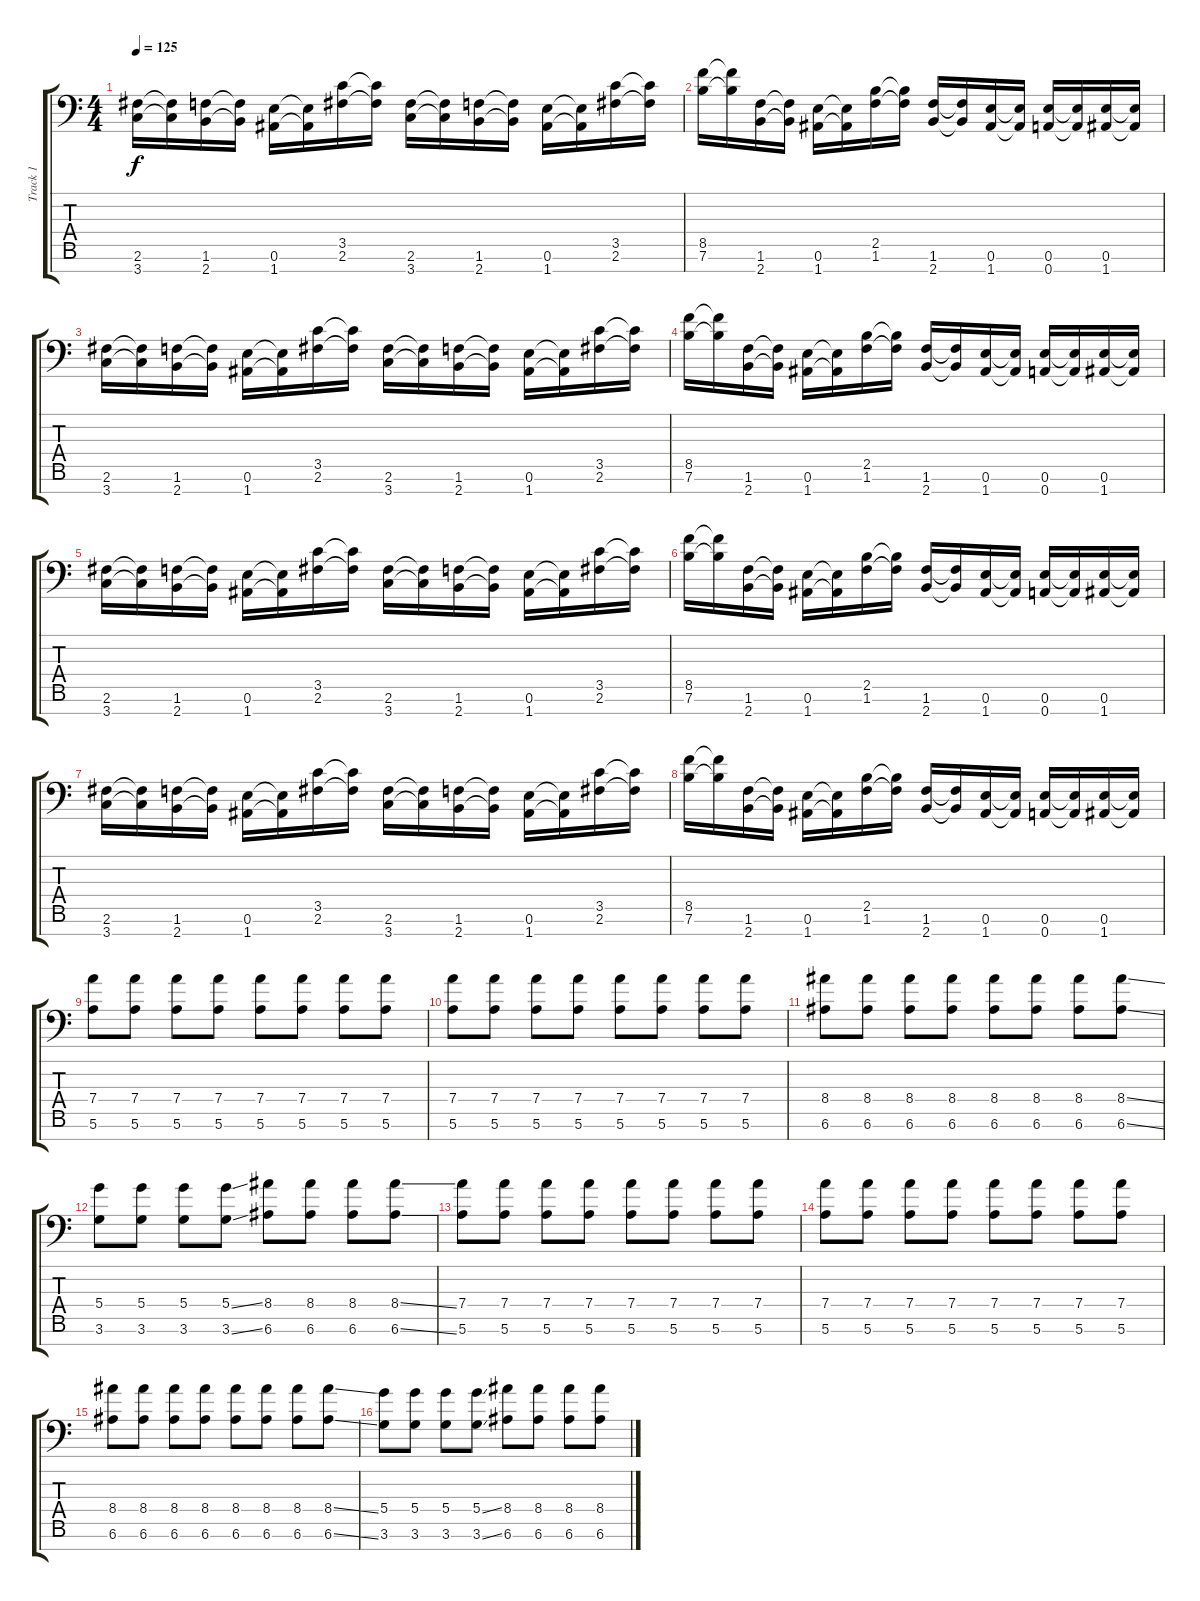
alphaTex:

\track ("Track 1" "Track 1") {instrument distortionguitar}
\staff {score tabs}
\tuning (E4 B3 G3 D3 A2 E2 A1) {hide}
\ts (4 4)
\tempo 125
\clef f4
\ks c
(2.6 3.7).16{dy f} (2.6{t} 3.7{t}).16 (1.6 2.7).16 (1.6{t} 2.7{t}).16 (0.6 1.7).16 (0.6{t} 1.7{t}).16 (3.5 2.6).16 (3.5{t} 2.6{t}).16 (2.6 3.7).16 (2.6{t} 3.7{t}).16 (1.6 2.7).16 (1.6{t} 2.7{t}).16 (0.6 1.7).16 (0.6{t} 1.7{t}).16 (3.5 2.6).16 (3.5{t} 2.6{t}).16 |
(8.5 7.6).16 (8.5{t} 7.6{t}).16 (1.6 2.7).16 (1.6{t} 2.7{t}).16 (0.6 1.7).16 (0.6{t} 1.7{t}).16 (2.5 1.6).16 (2.5{t} 1.6{t}).16 (1.6 2.7).16 (1.6{t} 2.7{t}).16 (0.6 1.7).16 (0.6{t} 1.7{t}).16 (0.6 0.7).16 (0.6{t} 0.7{t}).16 (0.6 1.7).16 (0.6{t} 1.7{t}).16 |
(2.6 3.7).16 (2.6{t} 3.7{t}).16 (1.6 2.7).16 (1.6{t} 2.7{t}).16 (0.6 1.7).16 (0.6{t} 1.7{t}).16 (3.5 2.6).16 (3.5{t} 2.6{t}).16 (2.6 3.7).16 (2.6{t} 3.7{t}).16 (1.6 2.7).16 (1.6{t} 2.7{t}).16 (0.6 1.7).16 (0.6{t} 1.7{t}).16 (3.5 2.6).16 (3.5{t} 2.6{t}).16 |
(8.5 7.6).16 (8.5{t} 7.6{t}).16 (1.6 2.7).16 (1.6{t} 2.7{t}).16 (0.6 1.7).16 (0.6{t} 1.7{t}).16 (2.5 1.6).16 (2.5{t} 1.6{t}).16 (1.6 2.7).16 (1.6{t} 2.7{t}).16 (0.6 1.7).16 (0.6{t} 1.7{t}).16 (0.6 0.7).16 (0.6{t} 0.7{t}).16 (0.6 1.7).16 (0.6{t} 1.7{t}).16 |
(2.6 3.7).16 (2.6{t} 3.7{t}).16 (1.6 2.7).16 (1.6{t} 2.7{t}).16 (0.6 1.7).16 (0.6{t} 1.7{t}).16 (3.5 2.6).16 (3.5{t} 2.6{t}).16 (2.6 3.7).16 (2.6{t} 3.7{t}).16 (1.6 2.7).16 (1.6{t} 2.7{t}).16 (0.6 1.7).16 (0.6{t} 1.7{t}).16 (3.5 2.6).16 (3.5{t} 2.6{t}).16 |
(8.5 7.6).16 (8.5{t} 7.6{t}).16 (1.6 2.7).16 (1.6{t} 2.7{t}).16 (0.6 1.7).16 (0.6{t} 1.7{t}).16 (2.5 1.6).16 (2.5{t} 1.6{t}).16 (1.6 2.7).16 (1.6{t} 2.7{t}).16 (0.6 1.7).16 (0.6{t} 1.7{t}).16 (0.6 0.7).16 (0.6{t} 0.7{t}).16 (0.6 1.7).16 (0.6{t} 1.7{t}).16 |
(2.6 3.7).16 (2.6{t} 3.7{t}).16 (1.6 2.7).16 (1.6{t} 2.7{t}).16 (0.6 1.7).16 (0.6{t} 1.7{t}).16 (3.5 2.6).16 (3.5{t} 2.6{t}).16 (2.6 3.7).16 (2.6{t} 3.7{t}).16 (1.6 2.7).16 (1.6{t} 2.7{t}).16 (0.6 1.7).16 (0.6{t} 1.7{t}).16 (3.5 2.6).16 (3.5{t} 2.6{t}).16 |
(8.5 7.6).16 (8.5{t} 7.6{t}).16 (1.6 2.7).16 (1.6{t} 2.7{t}).16 (0.6 1.7).16 (0.6{t} 1.7{t}).16 (2.5 1.6).16 (2.5{t} 1.6{t}).16 (1.6 2.7).16 (1.6{t} 2.7{t}).16 (0.6 1.7).16 (0.6{t} 1.7{t}).16 (0.6 0.7).16 (0.6{t} 0.7{t}).16 (0.6 1.7).16 (0.6{t} 1.7{t}).16 |
(7.4 5.6).8 (7.4 5.6).8 (7.4 5.6).8 (7.4 5.6).8 (7.4 5.6).8 (7.4 5.6).8 (7.4 5.6).8 (7.4 5.6).8 |
(7.4 5.6).8 (7.4 5.6).8 (7.4 5.6).8 (7.4 5.6).8 (7.4 5.6).8 (7.4 5.6).8 (7.4 5.6).8 (7.4 5.6).8 |
(8.4 6.6).8 (8.4 6.6).8 (8.4 6.6).8 (8.4 6.6).8 (8.4 6.6).8 (8.4 6.6).8 (8.4 6.6).8 (8.4{ss} 6.6{ss}).8 |
(5.4 3.6).8 (5.4 3.6).8 (5.4 3.6).8 (5.4{ss} 3.6{ss}).8 (8.4 6.6).8 (8.4 6.6).8 (8.4 6.6).8 (8.4{ss} 6.6{ss}).8 |
(7.4 5.6).8 (7.4 5.6).8 (7.4 5.6).8 (7.4 5.6).8 (7.4 5.6).8 (7.4 5.6).8 (7.4 5.6).8 (7.4 5.6).8 |
(7.4 5.6).8 (7.4 5.6).8 (7.4 5.6).8 (7.4 5.6).8 (7.4 5.6).8 (7.4 5.6).8 (7.4 5.6).8 (7.4 5.6).8 |
(8.4 6.6).8 (8.4 6.6).8 (8.4 6.6).8 (8.4 6.6).8 (8.4 6.6).8 (8.4 6.6).8 (8.4 6.6).8 (8.4{ss} 6.6{ss}).8 |
(5.4 3.6).8 (5.4 3.6).8 (5.4 3.6).8 (5.4{ss} 3.6{ss}).8 (8.4 6.6).8 (8.4 6.6).8 (8.4 6.6).8 (8.4 6.6{ss}).8
